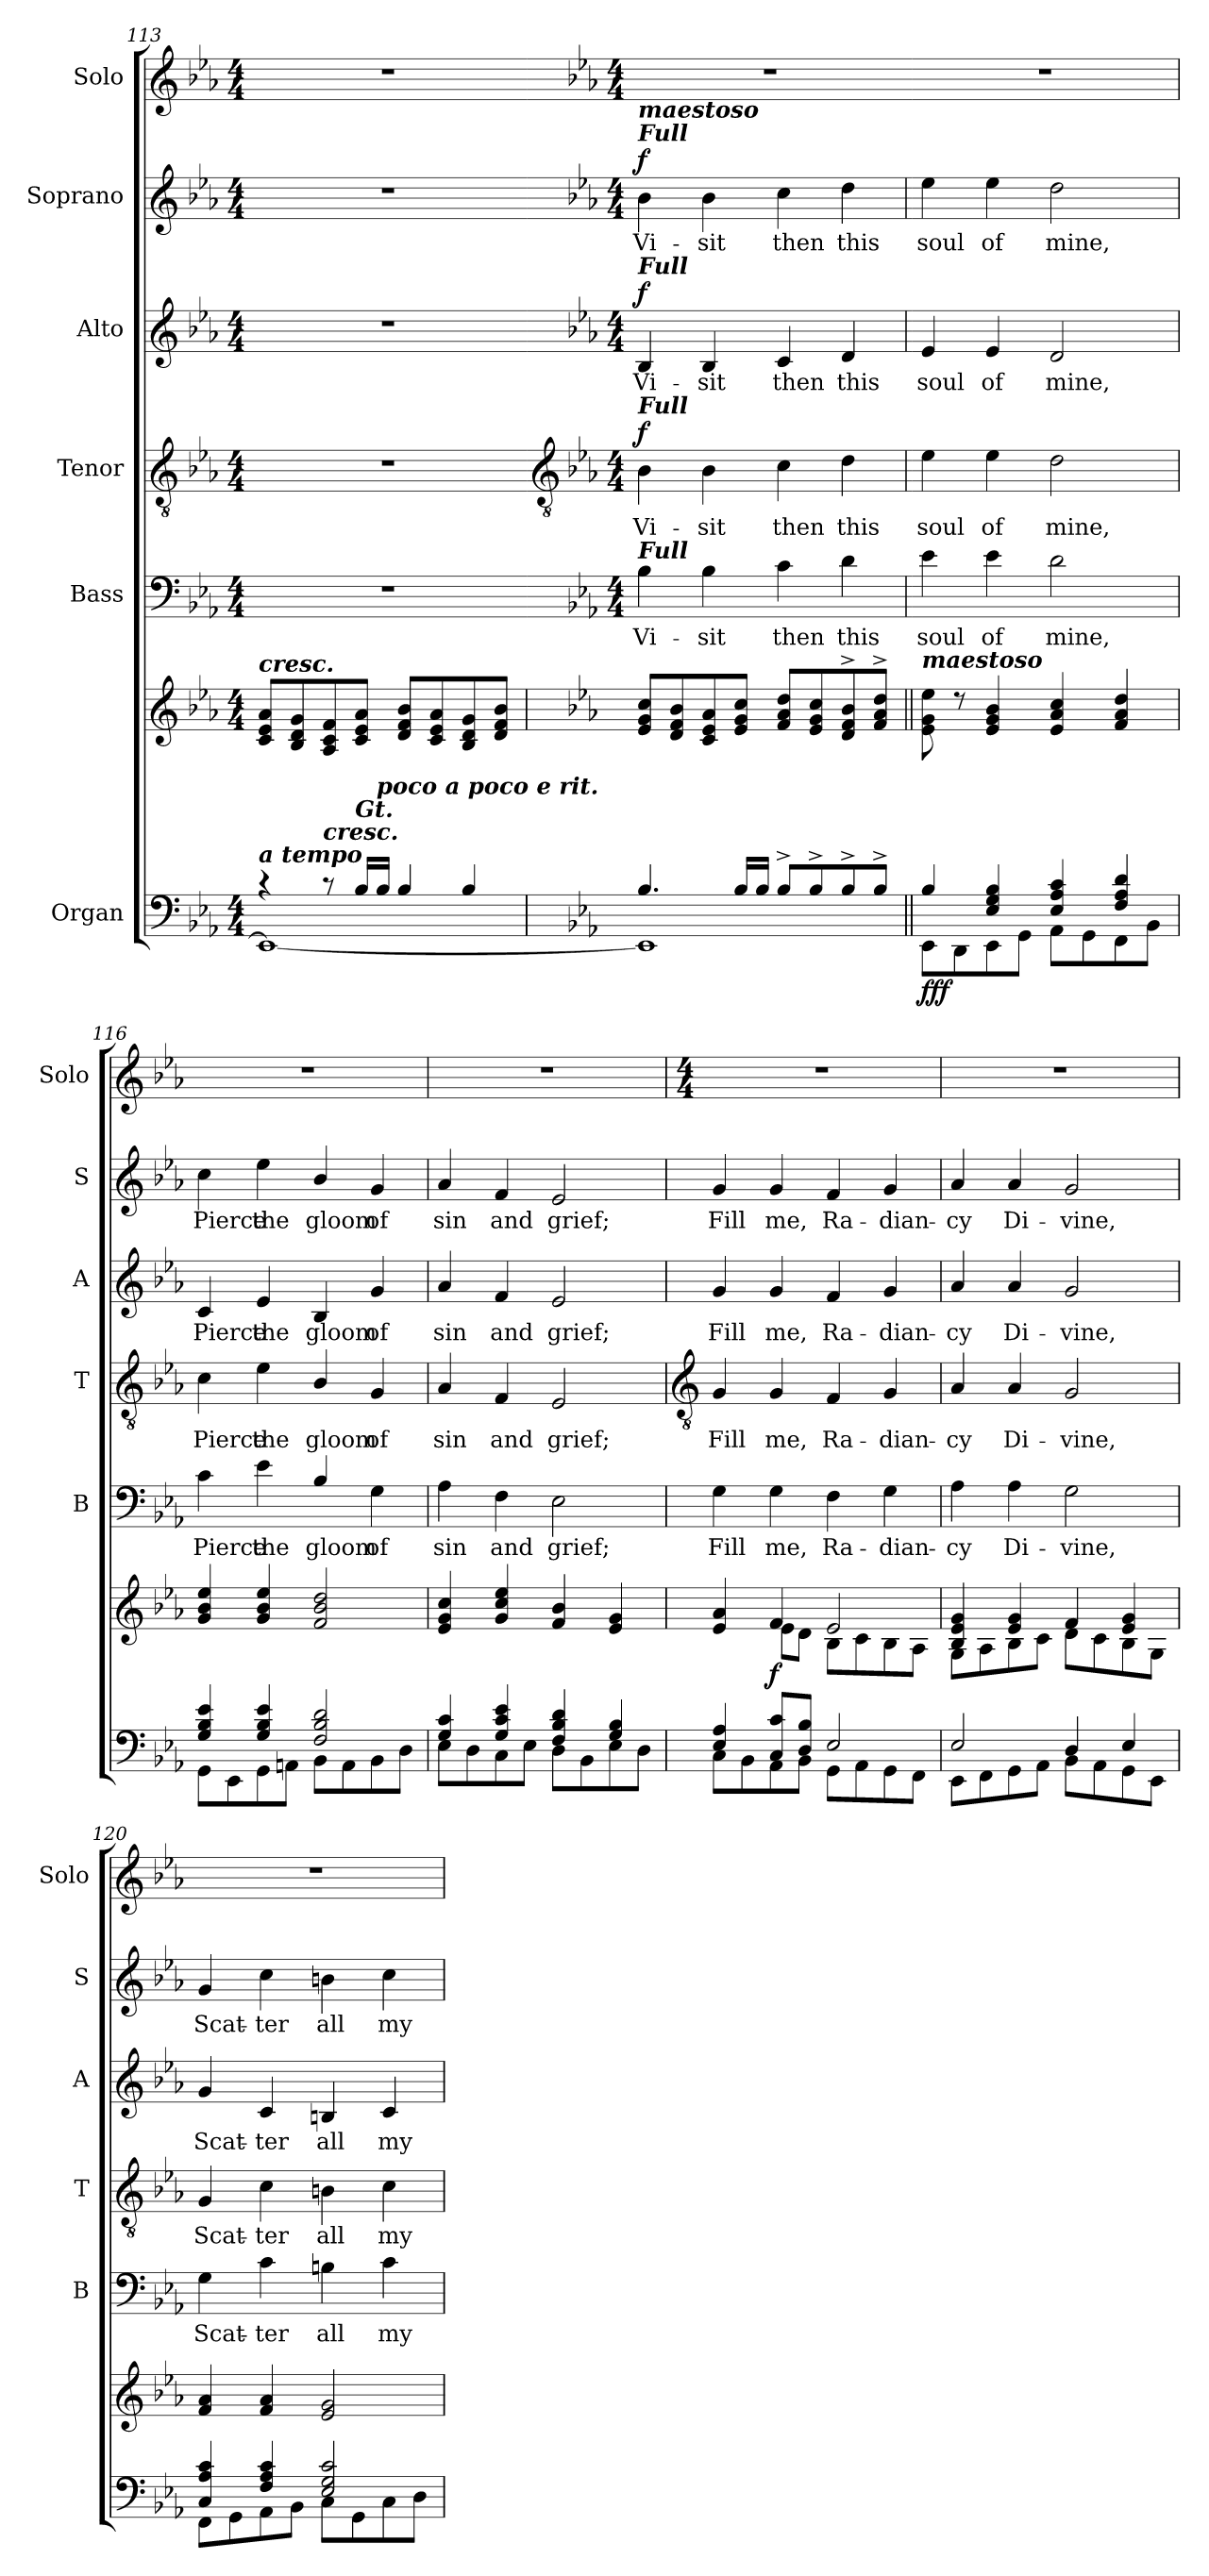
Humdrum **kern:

**kern	**kern	**dynam	**kern	**text	**kern	**text	**dynam	**kern	**text	**dynam	**kern	**text	**dynam	**kern
*part6	*part6	*part6	*part5	*part5	*part4	*part4	*part4	*part3	*part3	*part3	*part2	*part2	*part2	*part1
*staff7	*staff6	*staff6/7	*staff5	*staff5	*staff4	*staff4	*staff4	*staff3	*staff3	*staff3	*staff2	*staff2	*staff2	*staff1
*I"Organ	*	*	*I"Bass	*	*I"Tenor	*	*	*I"Alto	*	*	*I"Soprano	*	*	*I"Solo
*	*	*	*I'B	*	*I'T	*	*	*I'A	*	*	*I'S	*	*	*I'Solo
*clefF4	*clefG2	*	*clefF4	*	*clefGv2	*	*	*clefG2	*	*	*clefG2	*	*	*clefG2
*k[b-e-a-]	*k[b-e-a-]	*	*k[b-e-a-]	*	*k[b-e-a-]	*	*	*k[b-e-a-]	*	*	*k[b-e-a-]	*	*	*k[b-e-a-]
*E-:	*E-:	*	*E-:	*	*E-:	*	*	*E-:	*	*	*E-:	*	*	*E-:
*M4/4	*M4/4	*	*M4/4	*	*M4/4	*	*	*M4/4	*	*	*M4/4	*	*	*M4/4
=113	=113	=113	=113	=113	=113	=113	=113	=113	=113	=113	=113	=113	=113	=113
*^	*^	*	*	*	*	*	*	*	*	*	*	*	*	*
!	!	!LO:TX:a:Bi:t=cresc.	!	!	!	!	!	!	!	!	!	!	!	!	!	!
!LO:TX:a:Bi:t=a tempo	!	!	!	!	!	!	!	!	!	!	!	!	!	!	!	!
4r	1EE-\_	8c/ 8e-/ 8a-/L	1ryy	.	1r	.	1r	.	.	1r	.	.	1r	.	.	1r
.	.	8B-/ 8d/ 8g/	.	.	.	.	.	.	.	.	.	.	.	.	.	.
!LO:TX:a:Bi:t=cresc.	!	!	!	!	!	!	!	!	!	!	!	!	!	!	!	!
8r	.	8A-/ 8c/ 8f/	.	.	.	.	.	.	.	.	.	.	.	.	.	.
!LO:TX:a:Bi:t=Gt.	!	!	!	!	!	!	!	!	!	!	!	!	!	!	!	!
16B-/LL	.	8c/ 8e-/ 8a-/J	.	.	.	.	.	.	.	.	.	.	.	.	.	.
!LO:TX:a:Bi:t=poco a poco e rit.	!	!	!	!	!	!	!	!	!	!	!	!	!	!	!	!
16B-/JJ	.	.	.	.	.	.	.	.	.	.	.	.	.	.	.	.
4B-/	.	8d/ 8f/ 8b-/L	.	.	.	.	.	.	.	.	.	.	.	.	.	.
.	.	8c/ 8e-/ 8a-/	.	.	.	.	.	.	.	.	.	.	.	.	.	.
4B-/	.	8B-/ 8d/ 8g/	.	.	.	.	.	.	.	.	.	.	.	.	.	.
.	.	8d/ 8f/ 8b-/J	.	.	.	.	.	.	.	.	.	.	.	.	.	.
!!LO:LB:g=z
=114	=114	=114	=114	=114||	=114	=114||	=114	=114||	=114||	=114	=114||	=114||	=114	=114||	=114||	=114||
*	*	*	*	*	*	*	*clefGv2	*	*	*	*	*	*	*	*	*
*	*	*	*	*	*k[b-e-a-]	*	*k[b-e-a-]	*	*	*k[b-e-a-]	*	*	*k[b-e-a-]	*	*	*
*	*	*	*	*	*E-:	*	*E-:	*	*	*E-:	*	*	*E-:	*	*	*
*	*	*	*	*	*M4/4	*	*M4/4	*	*	*M4/4	*	*	*M4/4	*	*	*M4/4
!	!	!	!	!	!	!	!	!	!	!	!	!	!LO:TX:a:Bi:t=Full	!	!	!
!	!	!	!	!	!	!	!	!	!	!	!	!	!LO:TX:a:Bi:t=maestoso	!	!	!
!	!	!	!	!	!	!	!	!	!	!LO:TX:a:Bi:t=Full	!	!	!	!	!	!
!	!	!	!	!	!	!	!LO:TX:a:Bi:t=Full	!	!	!	!	!	!	!	!	!
!	!	!	!	!	!LO:TX:a:Bi:t=Full	!	!	!	!	!	!	!	!	!	!	!
!	!	!	!	!	!	!LO:LY:b	!	!LO:LY:b	!LO:DY:b	!	!LO:LY:b	!LO:DY:b	!	!LO:LY:b	!LO:DY:b	!
4.B-/	1EE-\]	8e-/ 8g/ 8cc/L	1ryy	.	4B-	Vi-	4B-	Vi-	f	4B-	Vi-	f	4b-	Vi-	f	1r
.	.	8d/ 8f/ 8b-/	.	.	.	.	.	.	.	.	.	.	.	.	.	.
!	!	!	!	!	!	!LO:LY:b	!	!LO:LY:b	!	!	!LO:LY:b	!	!	!LO:LY:b	!	!
.	.	8c/ 8e-/ 8a-/	.	.	4B-	-sit	4B-	-sit	.	4B-	-sit	.	4b-	-sit	.	.
16B-/LL	.	8e-/ 8g/ 8cc/J	.	.	.	.	.	.	.	.	.	.	.	.	.	.
16B-/JJ	.	.	.	.	.	.	.	.	.	.	.	.	.	.	.	.
!	!	!	!	!	!	!LO:LY:b	!	!LO:LY:b	!	!	!LO:LY:b	!	!	!LO:LY:b	!	!
8B-^/L	.	8f/ 8a-/ 8dd/L	.	.	4c	then	4c	then	.	4c	then	.	4cc	then	.	.
8B-^/	.	8e-/ 8g/ 8cc/	.	.	.	.	.	.	.	.	.	.	.	.	.	.
!	!	!	!	!	!	!LO:LY:b	!	!LO:LY:b	!	!	!LO:LY:b	!	!	!LO:LY:b	!	!
8B-^/	.	8d/^ 8f/^ 8b-/^	.	.	4d	this	4d	this	.	4d	this	.	4dd	this	.	.
8B-^/J	.	8f/^ 8a-/^ 8dd/^J	.	.	.	.	.	.	.	.	.	.	.	.	.	.
!!LO:LB:g=z
=115||	=115||	=115||	=115||	=115	=115	=115	=115	=115	=115	=115	=115	=115	=115	=115	=115	=115
!	!	!LO:TX:a:Bi:t=maestoso	!	!	!	!	!	!	!	!	!	!	!	!	!	!
!	!	!	!	!LO:DY:b=2	!	!LO:LY:b	!	!LO:LY:b	!	!	!LO:LY:b	!	!	!LO:LY:b	!	!
!	!	!	!	!LO:DY:n=1:b=2	!	!	!	!	!	!	!	!	!	!	!	!
!	!	!	!	!LO:DY:n=2:b	!	!	!	!	!	!	!	!	!	!	!	!
4B-/	8EE-\L	8e-\ 8g\ 8ee-\	1ryy	f f f	4e-	soul	4e-	soul	.	4e-	soul	.	4ee-	soul	.	1r
.	8DD\	8r	.	.	.	.	.	.	.	.	.	.	.	.	.	.
!	!	!	!	!	!	!LO:LY:b	!	!LO:LY:b	!	!	!LO:LY:b	!	!	!LO:LY:b	!	!
4E-/ 4G/ 4B-/	8EE-\	4e- 4g 4b-	.	.	4e-	of	4e-	of	.	4e-	of	.	4ee-	of	.	.
.	8GG\J	.	.	.	.	.	.	.	.	.	.	.	.	.	.	.
!	!	!	!	!	!	!LO:LY:b	!	!LO:LY:b	!	!	!LO:LY:b	!	!	!LO:LY:b	!	!
4E-/ 4A-/ 4c/	8AA-\L	4e- 4a- 4cc	.	.	2d	mine,	2d	mine,	.	2d	mine,	.	2dd	mine,	.	.
.	8GG\	.	.	.	.	.	.	.	.	.	.	.	.	.	.	.
4F/ 4A-/ 4d/	8FF\	4f 4a- 4dd	.	.	.	.	.	.	.	.	.	.	.	.	.	.
.	8BB-\J	.	.	.	.	.	.	.	.	.	.	.	.	.	.	.
=116	=116	=116	=116	=116	=116	=116	=116	=116	=116	=116	=116	=116	=116	=116	=116	=116
!	!	!	!	!	!	!LO:LY:b	!	!LO:LY:b	!	!	!LO:LY:b	!	!	!LO:LY:b	!	!
4G/ 4B-/ 4e-/	8GG\L	4g 4b- 4ee-	1ryy	.	4c	Pierce	4c	Pierce	.	4c	Pierce	.	4cc	Pierce	.	1r
.	8EE-\	.	.	.	.	.	.	.	.	.	.	.	.	.	.	.
!	!	!	!	!	!	!LO:LY:b	!	!LO:LY:b	!	!	!LO:LY:b	!	!	!LO:LY:b	!	!
4G/ 4B-/ 4e-/	8GG\	4g 4b- 4ee-	.	.	4e-	the	4e-	the	.	4e-	the	.	4ee-	the	.	.
.	8AAn\J	.	.	.	.	.	.	.	.	.	.	.	.	.	.	.
!	!	!	!	!	!	!LO:LY:b	!	!LO:LY:b	!	!	!LO:LY:b	!	!	!LO:LY:b	!	!
2F/ 2B-/ 2d/	8BB-\L	2f 2b- 2dd	.	.	4B-/	gloom	4B-/	gloom	.	4B-/	gloom	.	4b-/	gloom	.	.
.	8AA\	.	.	.	.	.	.	.	.	.	.	.	.	.	.	.
!	!	!	!	!	!	!LO:LY:b	!	!LO:LY:b	!	!	!LO:LY:b	!	!	!LO:LY:b	!	!
.	8BB-\	.	.	.	4G	of	4G	of	.	4g	of	.	4g	of	.	.
.	8D\J	.	.	.	.	.	.	.	.	.	.	.	.	.	.	.
=117	=117	=117	=117	=117	=117	=117	=117	=117	=117	=117	=117	=117	=117	=117	=117	=117
!	!	!	!	!	!	!LO:LY:b	!	!LO:LY:b	!	!	!LO:LY:b	!	!	!LO:LY:b	!	!
4G/ 4c/	8E-\L	4e- 4g 4cc	1ryy	.	4A-	sin	4A-	sin	.	4a-	sin	.	4a-	sin	.	1r
.	8D\	.	.	.	.	.	.	.	.	.	.	.	.	.	.	.
!	!	!	!	!	!	!LO:LY:b	!	!LO:LY:b	!	!	!LO:LY:b	!	!	!LO:LY:b	!	!
4G/ 4c/ 4e-/	8C\	4g 4cc 4ee-	.	.	4F	and	4F	and	.	4f	and	.	4f	and	.	.
.	8E-\J	.	.	.	.	.	.	.	.	.	.	.	.	.	.	.
!	!	!	!	!	!	!LO:LY:b	!	!LO:LY:b	!	!	!LO:LY:b	!	!	!LO:LY:b	!	!
4F/ 4B-/ 4d/	8D\L	4f/ 4b-/	.	.	2E-	grief;	2E-	grief;	.	2e-	grief;	.	2e-	grief;	.	.
.	8BB-\	.	.	.	.	.	.	.	.	.	.	.	.	.	.	.
4G/ 4B-/	8E-\	4e- 4g	.	.	.	.	.	.	.	.	.	.	.	.	.	.
.	8D\J	.	.	.	.	.	.	.	.	.	.	.	.	.	.	.
!!LO:LB:g=z
=118	=118	=118	=118	=118	=118	=118	=118	=118	=118	=118	=118	=118	=118	=118	=118	=118
*	*	*	*	*	*	*	*clefGv2	*	*	*	*	*	*	*	*	*
*	*	*	*	*	*	*	*	*	*	*	*	*	*	*	*	*M4/4
!	!	!	!	!	!	!LO:LY:b	!	!LO:LY:b	!	!	!LO:LY:b	!	!	!LO:LY:b	!	!
4E-/ 4A-/	8C\L	4e- 4a-	4ryy	.	4G	Fill	4G	Fill	.	4g	Fill	.	4g	Fill	.	1r
.	8BB-\	.	.	.	.	.	.	.	.	.	.	.	.	.	.	.
!	!	!	!	!LO:DY:b	!	!LO:LY:b	!	!LO:LY:b	!	!	!LO:LY:b	!	!	!LO:LY:b	!	!
8C/ 8c/L	8AA-\	4f	8e-\L	f	4G	me,	4G	me,	.	4g	me,	.	4g	me,	.	.
8D/ 8B-/J	8BB-\J	.	8d\J	.	.	.	.	.	.	.	.	.	.	.	.	.
!	!	!	!	!	!	!LO:LY:b	!	!LO:LY:b	!	!	!LO:LY:b	!	!	!LO:LY:b	!	!
2E-/	8GG\L	2e-	8B-\L	.	4F	Ra-	4F	Ra-	.	4f	Ra-	.	4f	Ra-	.	.
.	8AA-\	.	8c\	.	.	.	.	.	.	.	.	.	.	.	.	.
!	!	!	!	!	!	!LO:LY:b	!	!LO:LY:b	!	!	!LO:LY:b	!	!	!LO:LY:b	!	!
.	8GG\	.	8B-\	.	4G	-dian-	4G	-dian-	.	4g	-dian-	.	4g	-dian-	.	.
.	8FF\J	.	8A-\J	.	.	.	.	.	.	.	.	.	.	.	.	.
!!LO:LB:g=z
=119	=119	=119	=119	=119	=119	=119	=119	=119	=119	=119	=119	=119	=119	=119	=119	=119
!	!	!	!	!	!	!LO:LY:b	!	!LO:LY:b	!	!	!LO:LY:b	!	!	!LO:LY:b	!	!
2E-/	8EE-\L	4B- 4e- 4g	8G\L	.	4A-	-cy	4A-	-cy	.	4a-	-cy	.	4a-	-cy	.	1r
.	8FF\	.	8A-\	.	.	.	.	.	.	.	.	.	.	.	.	.
!	!	!	!	!	!	!LO:LY:b	!	!LO:LY:b	!	!	!LO:LY:b	!	!	!LO:LY:b	!	!
.	8GG\	4e- 4g	8B-\	.	4A-	Di-	4A-	Di-	.	4a-	Di-	.	4a-	Di-	.	.
.	8AA-\J	.	8c\J	.	.	.	.	.	.	.	.	.	.	.	.	.
!	!	!	!	!	!	!LO:LY:b	!	!LO:LY:b	!	!	!LO:LY:b	!	!	!LO:LY:b	!	!
4D/	8BB-\L	4f	8d\L	.	2G	-vine,	2G	-vine,	.	2g	-vine,	.	2g	-vine,	.	.
.	8AA-\	.	8c\	.	.	.	.	.	.	.	.	.	.	.	.	.
4E-/	8GG\	4e- 4g	8B-\	.	.	.	.	.	.	.	.	.	.	.	.	.
.	8EE-\J	.	8G\J	.	.	.	.	.	.	.	.	.	.	.	.	.
=120	=120	=120	=120	=120	=120	=120	=120	=120	=120	=120	=120	=120	=120	=120	=120	=120
!	!	!	!	!	!	!LO:LY:b	!	!LO:LY:b	!	!	!LO:LY:b	!	!	!LO:LY:b	!	!
4C/ 4A-/ 4c/	8FF\L	4f 4a-	1ryy	.	4G	Scat-	4G	Scat-	.	4g	Scat-	.	4g	Scat-	.	1r
.	8GG\	.	.	.	.	.	.	.	.	.	.	.	.	.	.	.
!	!	!	!	!	!	!LO:LY:b	!	!LO:LY:b	!	!	!LO:LY:b	!	!	!LO:LY:b	!	!
4F/ 4A-/ 4c/	8AA-\	4f 4a-	.	.	4c	-ter	4c	-ter	.	4c	-ter	.	4cc	-ter	.	.
.	8BB-\J	.	.	.	.	.	.	.	.	.	.	.	.	.	.	.
!	!	!	!	!	!	!LO:LY:b	!	!LO:LY:b	!	!	!LO:LY:b	!	!	!LO:LY:b	!	!
2E-/ 2G/ 2c/	8C\L	2e- 2g	.	.	4Bn	all	4Bn	all	.	4Bn	all	.	4bn	all	.	.
.	8GG\	.	.	.	.	.	.	.	.	.	.	.	.	.	.	.
!	!	!	!	!	!	!LO:LY:b	!	!LO:LY:b	!	!	!LO:LY:b	!	!	!LO:LY:b	!	!
.	8C\	.	.	.	4c	my	4c	my	.	4c	my	.	4cc	my	.	.
.	8D\J	.	.	.	.	.	.	.	.	.	.	.	.	.	.	.
*v	*v	*	*	*	*	*	*	*	*	*	*	*	*	*	*	*
*	*v	*v	*	*	*	*	*	*	*	*	*	*	*	*	*
=	=	=	=	=	=	=	=	=	=	=	=	=	=	=
*-	*-	*-	*-	*-	*-	*-	*-	*-	*-	*-	*-	*-	*-	*-
